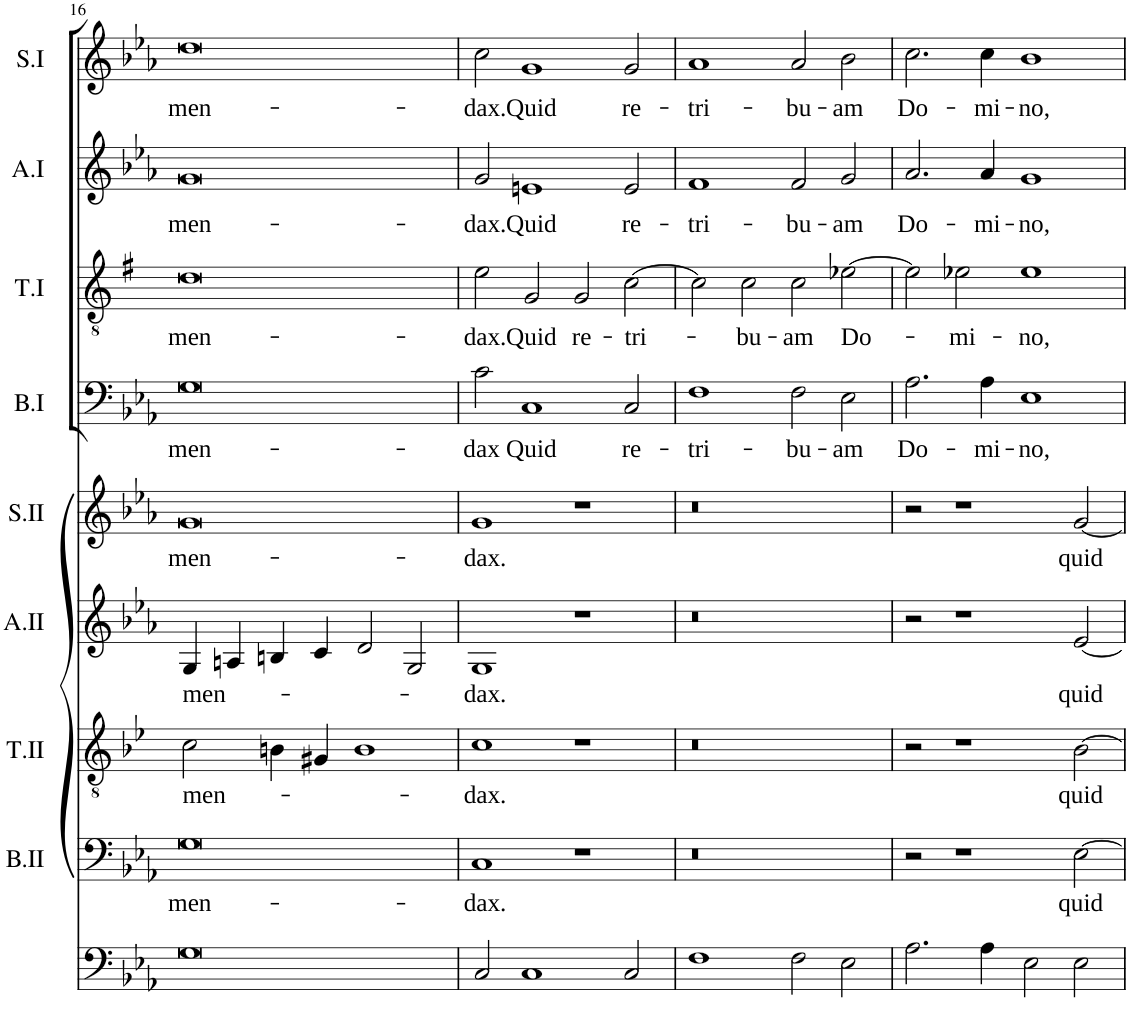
**kern	**kern	**text	**kern	**text	**kern	**text	**kern	**text	**kern	**text	**kern	**text	**kern	**text	**kern	**text
*part9	*part8	*part8	*part7	*part7	*part6	*part6	*part5	*part5	*part4	*part4	*part3	*part3	*part2	*part2	*part1	*part1
*staff9	*staff8	*staff8	*staff7	*staff7	*staff6	*staff6	*staff5	*staff5	*staff4	*staff4	*staff3	*staff3	*staff2	*staff2	*staff1	*staff1
*I"Violoncello	*I"Bass II	*	*I"Tenor II	*	*I"Alto II	*	*I"Soprano II	*	*I"Bass I	*	*I"Tenor.I	*	*I"Alto I	*	*I"Soprano I	*
*	*I'B.II	*	*I'T.II	*	*I'A.II	*	*I'S.II	*	*I'B.I	*	*I'T.I	*	*I'A.I	*	*I'S.I	*
!!LO:PB:g=z
*clefF4	*clefF4	*	*clefGv2	*	*clefG2	*	*clefG2	*	*clefF4	*	*clefGv2	*	*clefG2	*	*clefG2	*
*k[b-e-a-]	*k[b-e-a-]	*	*k[b-e-]	*	*k[b-e-a-]	*	*k[b-e-a-]	*	*k[b-e-a-]	*	*k[f#]	*	*k[b-e-a-]	*	*k[b-e-a-]	*
*M4/2	*M4/2	*	*M4/2	*	*M4/2	*	*M4/2	*	*M4/2	*	*M4/2	*	*M4/2	*	*M4/2	*
=16	=16	=16	=16	=16	=16	=16	=16	=16	=16	=16	=16	=16	=16	=16	=16	=16
!	!	!LO:LY:b	!	!LO:LY:b	!	!LO:LY:b	!	!LO:LY:b	!	!LO:LY:b	!	!LO:LY:b	!	!LO:LY:b	!	!LO:LY:b
0G	0G	men-	2c\	men-	4G/	men-	0g	men-	0G	men-	0d	men-	0g	men-	0dd	men-
.	.	.	.	.	4An/	.	.	.	.	.	.	.	.	.	.	.
.	.	.	4Bn\	.	4Bn/	.	.	.	.	.	.	.	.	.	.	.
.	.	.	4G#X/	.	4c/	.	.	.	.	.	.	.	.	.	.	.
.	.	.	1B	.	2d/	.	.	.	.	.	.	.	.	.	.	.
.	.	.	.	.	2G/	.	.	.	.	.	.	.	.	.	.	.
=17	=17	=17	=17	=17	=17	=17	=17	=17	=17	=17	=17	=17	=17	=17	=17	=17
!	!	!LO:LY:b	!	!LO:LY:b	!	!LO:LY:b	!	!LO:LY:b	!	!LO:LY:b	!	!LO:LY:b	!	!LO:LY:b	!	!LO:LY:b
2C/	1C	-dax.	1c	-dax.	1G	-dax.	1g	-dax.	2c\	-dax	2e\	-dax.	2g/	-dax.	2cc\	-dax.
!	!	!	!	!	!	!	!	!	!	!LO:LY:b	!	!LO:LY:b	!	!LO:LY:b	!	!LO:LY:b
1C	.	.	.	.	.	.	.	.	1C	Quid	2G/	Quid	1en	Quid	1g	Quid
!	!	!	!	!	!	!	!	!	!	!	!	!LO:LY:b	!	!	!	!
.	1r	.	1r	.	1r	.	1r	.	.	.	2G/	re-	.	.	.	.
!	!	!	!	!	!	!	!	!	!	!LO:LY:b	!	!LO:LY:b	!	!LO:LY:b	!	!LO:LY:b
2C/	.	.	.	.	.	.	.	.	2C/	re-	[2c\	-tri-	2e/	re-	2g/	re-
=18	=18	=18	=18	=18	=18	=18	=18	=18	=18	=18	=18	=18	=18	=18	=18	=18
!	!	!	!	!	!	!	!	!	!	!LO:LY:b	!	!	!	!LO:LY:b	!	!LO:LY:b
1F	0r	.	0r	.	0r	.	0r	.	1F	-tri-	2c\]	.	1f	-tri-	1a-	-tri-
!	!	!	!	!	!	!	!	!	!	!	!	!LO:LY:b	!	!	!	!
.	.	.	.	.	.	.	.	.	.	.	2c\	-bu-	.	.	.	.
!	!	!	!	!	!	!	!	!	!	!LO:LY:b	!	!LO:LY:b	!	!LO:LY:b	!	!LO:LY:b
2F\	.	.	.	.	.	.	.	.	2F\	-bu-	2c\	-am	2f/	-bu-	2a-/	-bu-
!	!	!	!	!	!	!	!	!	!	!LO:LY:b	!	!LO:LY:b	!	!LO:LY:b	!	!LO:LY:b
2E-\	.	.	.	.	.	.	.	.	2E-\	-am	[2e-X\	Do-	2g/	-am	2b-\	-am
=19	=19	=19	=19	=19	=19	=19	=19	=19	=19	=19	=19	=19	=19	=19	=19	=19
!	!	!	!	!	!	!	!	!	!	!LO:LY:b	!	!	!	!LO:LY:b	!	!LO:LY:b
2.A-\	2r	.	2r	.	2r	.	2r	.	2.A-\	Do-	2e-\]	.	2.a-/	Do-	2.cc\	Do-
!	!	!	!	!	!	!	!	!	!	!	!	!LO:LY:b	!	!	!	!
.	1r	.	1r	.	1r	.	1r	.	.	.	2e-X\	-mi-	.	.	.	.
!	!	!	!	!	!	!	!	!	!	!LO:LY:b	!	!	!	!LO:LY:b	!	!LO:LY:b
4A-\	.	.	.	.	.	.	.	.	4A-\	-mi-	.	.	4a-/	-mi-	4cc\	-mi-
!	!	!	!	!	!	!	!	!	!	!LO:LY:b	!	!LO:LY:b	!	!LO:LY:b	!	!LO:LY:b
2E-\	.	.	.	.	.	.	.	.	1E-	-no,	1e-	-no,	1g	-no,	1b-	-no,
!	!	!LO:LY:b	!	!LO:LY:b	!	!LO:LY:b	!	!LO:LY:b	!	!	!	!	!	!	!	!
2E-\	[2E-\	quid	[2B-\	quid	[2e-/	quid	[2g/	quid	.	.	.	.	.	.	.	.
=	=	=	=	=	=	=	=	=	=	=	=	=	=	=	=	=
*-	*-	*-	*-	*-	*-	*-	*-	*-	*-	*-	*-	*-	*-	*-	*-	*-
